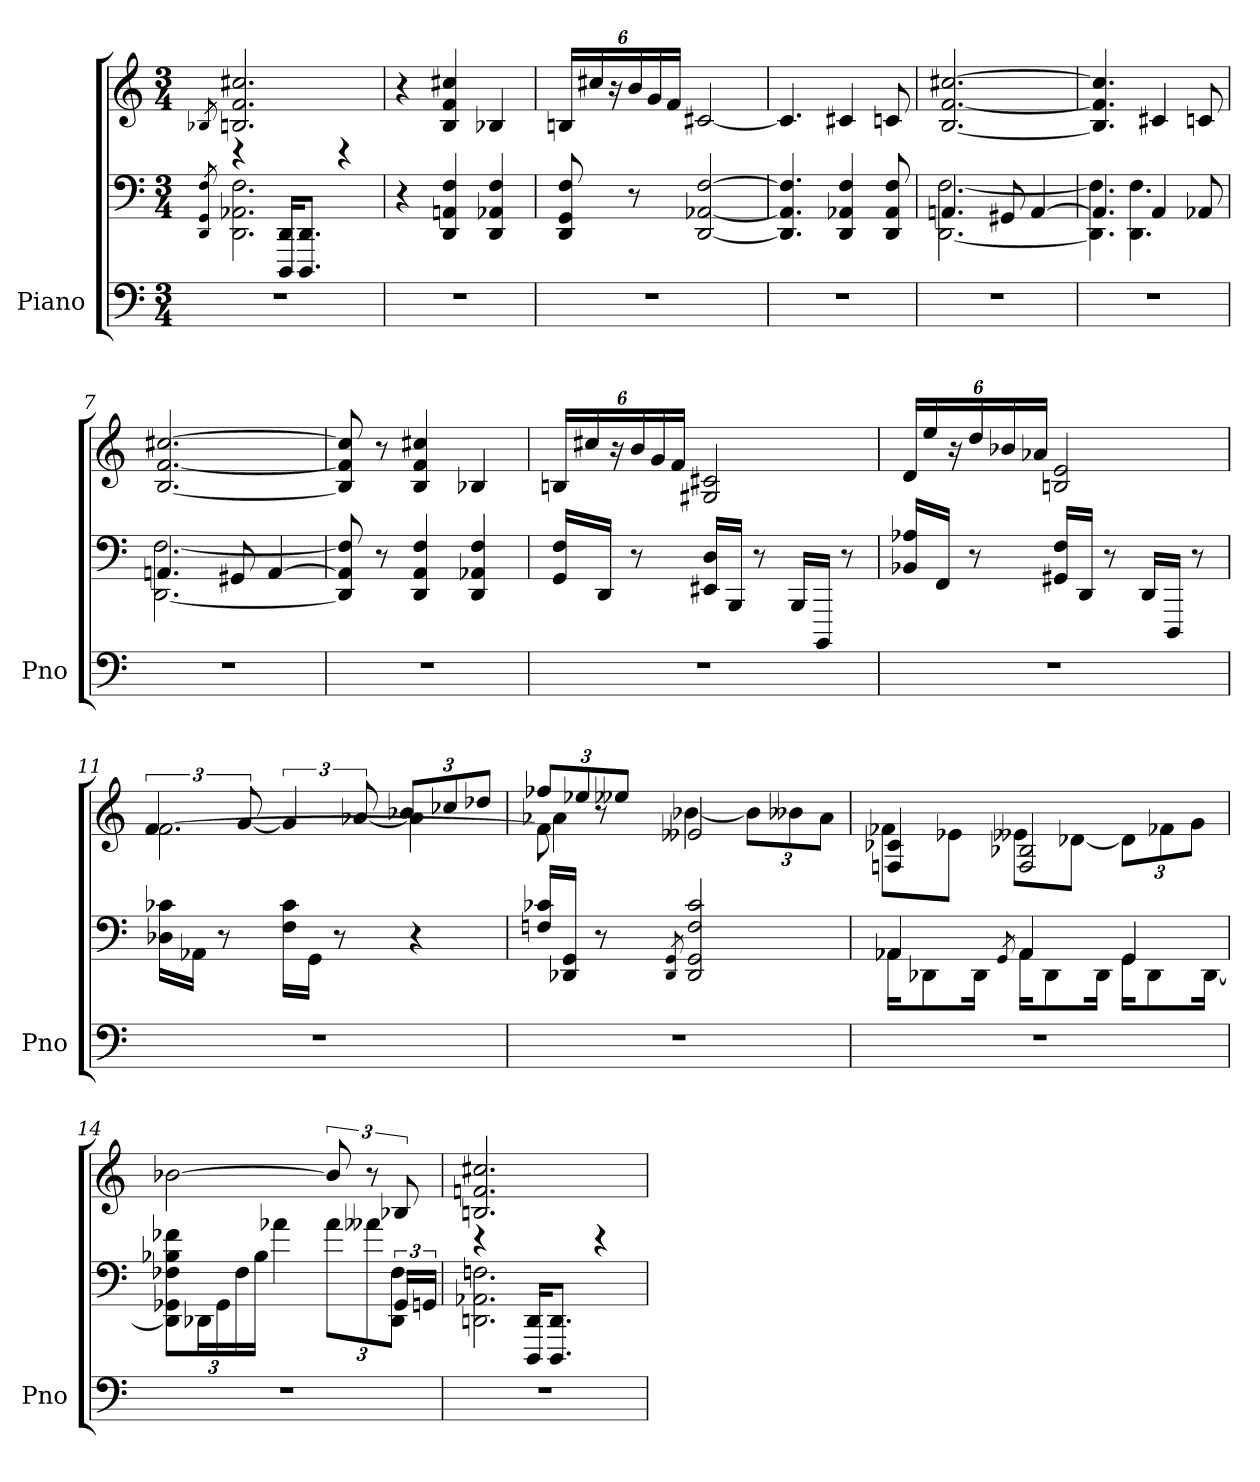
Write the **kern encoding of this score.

**kern	**kern	**kern
*part1	*part1	*part1
*staff3	*staff2	*staff1
*I"Piano	*	*
*I'Pno	*	*
*clefF4	*clefF4	*clefG2
*k[]	*k[]	*k[]
*M3/4	*M3/4	*M3/4
=1	=1	=1
.	8qDD 8qGG 8qF	8qB-X
*	*^	*
2.r	4r	2.DD] 2.AA-X 2.F]	2.Bn 2.f 2.cc#X
.	16DDD 16DDKL	.	.
.	8.DDD 8.DDJ	.	.
.	4r	.	.
*	*v	*v	*
=2	=2	=2
2.r	4r	4r
.	4DD 4AAn 4F	4B 4f 4cc#X
.	4DD 4AA-X 4F	4B-X
=3	=3	=3
2.r	8DD 8GG 8F	24BnLL
.	.	24cc#X
.	.	24r
.	8r	24b
.	.	24g
.	.	24fJJ
.	[2DD [2AA-X [2F	[2c#X
=4	=4	=4
2.r	4.DD] 4.AA-] 4.F]	4.c#]
.	4DD 4AA-X 4F	4c#X
.	8DD 8AA- 8F	8cn
=5	=5	=5
*	*^	*
2.r	4.AAn	[2.DD [2.F	[2.B [2.f [2.cc#X
.	8GG#X	.	.
.	[4AA	.	.
=6	=6	=6	=6
2.r	4.AA]	4.DD] 4.F]	4.B] 4.f] 4.cc#]
.	4AA	4.DD 4.F	4c#X
.	8AA-X	.	8cn
=7	=7	=7	=7
2.r	4.AAn	[2.DD [2.F	[2.B [2.f [2.cc#X
.	8GG#X	.	.
.	[4AA	.	.
*	*v	*v	*
=8	=8	=8
2.r	8DD] 8AA] 8F]	8B] 8f] 8cc#]
.	8r	8r
.	4DD 4AA 4F	4B 4f 4cc#X
.	4DD 4AA-X 4F	4B-X
=9	=9	=9
2.r	16GG 16FLL	24BnLL
.	.	24cc#X
.	16DDJJ	.
.	.	24r
.	8r	24b
.	.	24g
.	.	24fJJ
.	16EE#X 16DLL	2G#X 2c#X
.	16BBBJJ	.
.	8r	.
.	16BBBLL	.
.	16BBBBJJ	.
.	8r	.
=10	=10	=10
2.r	16BB-X 16A-XLL	24dLL
.	.	24ee
.	16FFJJ	.
.	.	24r
.	8r	24dd
.	.	24b-X
.	.	24a-XJJ
.	16GG#X 16FLL	2Bn 2e
.	16DDJJ	.
.	8r	.
.	16DDLL	.
.	16DDDJJ	.
.	8r	.
=11	=11	=11
*	*	*^
*	*	*	*^
2.r	16D-X 16c-XLL	[2.f\	6f/	2ryy
.	16AA-XJJ	.	.	.
.	8r	.	.	.
.	.	.	[12g/	.
.	16F 16c-LL	.	6g/]	.
.	16GGJJ	.	.	.
.	8r	.	.	.
.	.	.	[12a-X/	.
.	4r	.	4a-]	12b-XL
.	.	.	.	12cc-X
.	.	.	.	12dd-XJ
=12	=12	=12	=12	=12
2.r	16Fn 16c-XLL	8f\]	4a-X	12ff-XL
.	16DD-X 16GGJJ	.	.	.
.	.	.	.	12ee-X
.	8r	8r	.	.
.	.	.	.	12ee--XJ
.	8qDD- 8qGG	.	.	.
.	2DD-] 2GG] 2F 2c-	2e--X	[4b-X	2ryy
.	.	.	12b-L]	.
.	.	.	12b--X	.
.	.	.	12a-J	.
*	*	*	*v	*v
=13	=13	=13	=13
*	*^	*	*
2.r	4AA-X	16AA-XKL	4Fn 4c-X	8f-XL
.	.	8DD-X	.	.
.	.	.	.	8e-XJ
.	.	16DD-Jk	.	.
.	.	8qGG	.	.
.	4AA-	16AA-KL	2F 2B-X	8e--XL
.	.	8DD-	.	.
.	.	.	.	[8d-XJ
.	.	16DD-Jk	.	.
.	4GG	16GGKL	.	12d-L]
.	.	8DD-	.	.
.	.	.	.	12f-X
.	.	.	.	12gJ
.	.	[16DD-Jk	.	.
*	*	*	*v	*v
=14	=14	=14	=14
2.r	2ryy	12DD-] 12GG-X 12F-X 12B-X 12f-XL	[2b-X
.	.	24DD-XL	.
.	.	24GG-	.
.	.	24F-	.
.	.	24B-JJ	.
.	.	4a-X	.
.	6ryy	12a-\L	12b-/]
.	.	12a--X\	12r
.	24GG-LL	12DD-/ 12F-/J	12B-X
.	24GGnJJ	.	.
=15	=15	=15	=15
2.r	4r	2.DDn 2.AA-X 2.Fn	2.Bn 2.fn 2.cc#X
.	16DDD 16DDKL	.	.
.	8.DDD 8.DDJ	.	.
.	4r	.	.
*	*v	*v	*
=	=	=
*-	*-	*-
